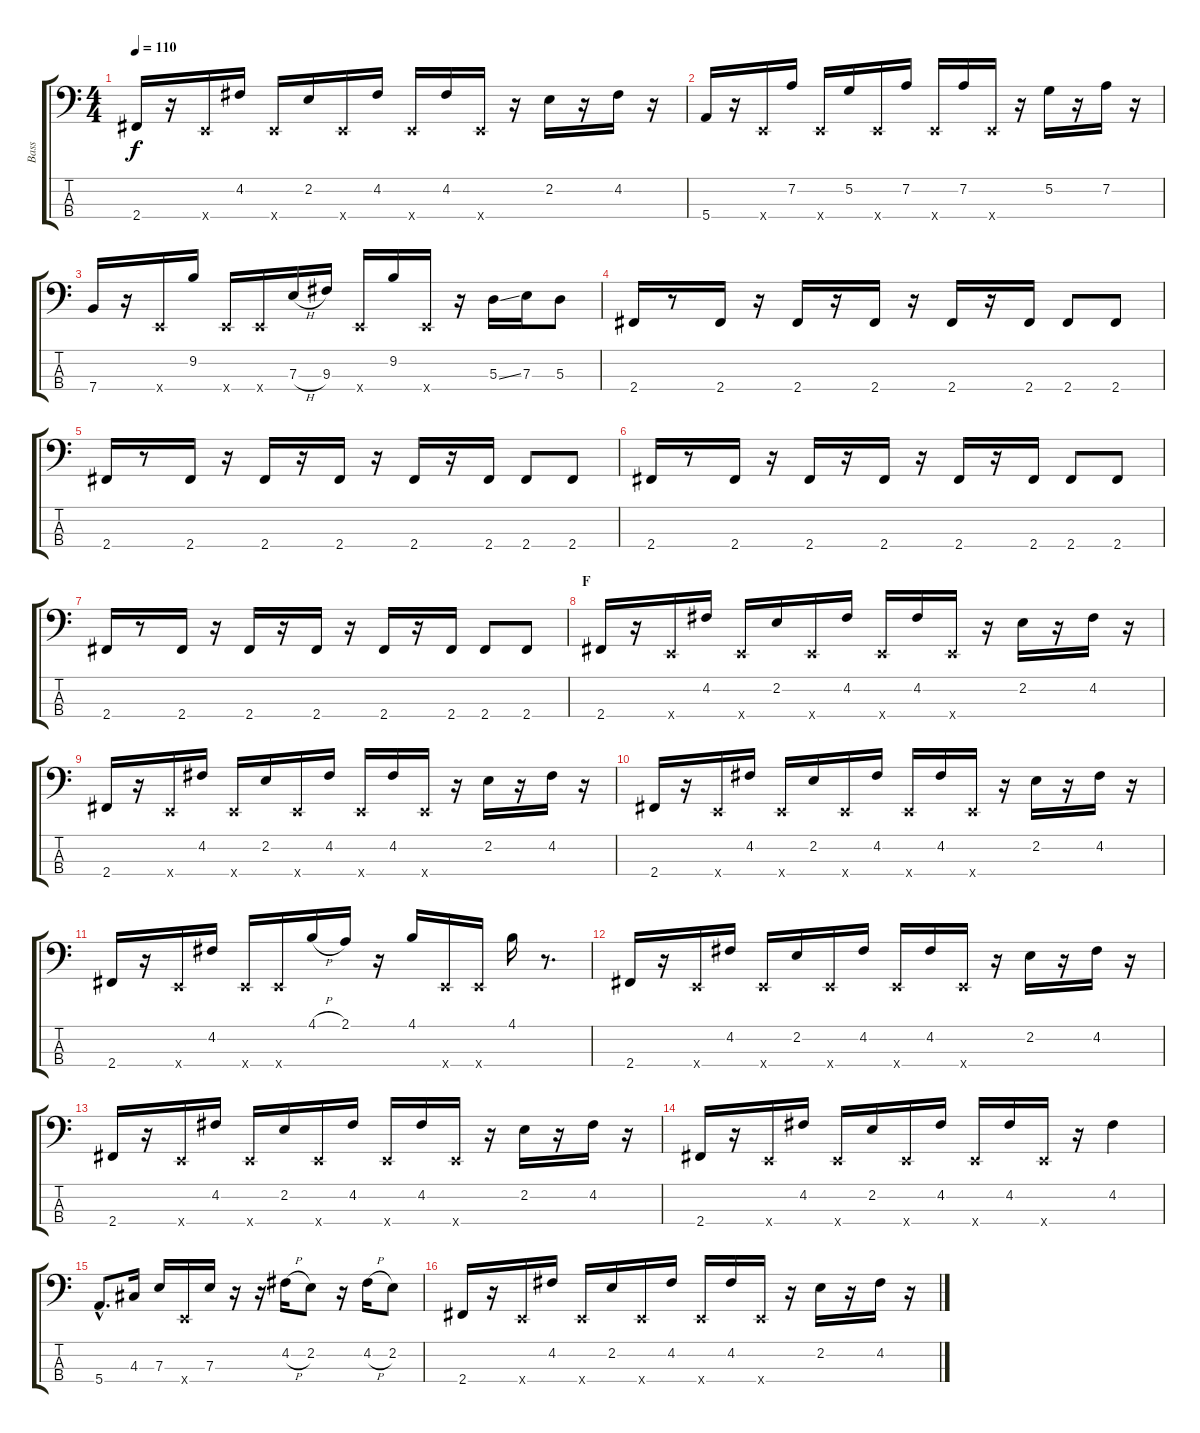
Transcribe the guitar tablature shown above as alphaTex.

\track ("Bass" "Bass") {instrument slapbass1}
\staff {score tabs}
\tuning (G2 D2 A1 E1) {hide}
\ts (4 4)
\tempo 110
\clef f4
\ks c
2.4.16{dy f} r.16 0.4{x}.16 4.2.16 0.4{x}.16 2.2.16 0.4{x}.16 4.2.16 0.4{x}.16 4.2.16 0.4{x}.16 r.16 2.2.16 r.16 4.2.16 r.16 |
5.4.16 r.16 0.4{x}.16 7.2.16 0.4{x}.16 5.2.16 0.4{x}.16 7.2.16 0.4{x}.16 7.2.16 0.4{x}.16 r.16 5.2.16 r.16 7.2.16 r.16 |
7.4.16 r.16 0.4{x}.16 9.2.16 0.4{x}.16 0.4{x}.16 7.3{h}.16 9.3.16 0.4{x}.16 9.2.16 0.4{x}.16 r.16 5.3{ss}.16 7.3.16 5.3.8 |
2.4.16 r.8 2.4.16 r.16 2.4.16 r.16 2.4.16 r.16 2.4.16 r.16 2.4.16 2.4.8 2.4.8 |
2.4.16 r.8 2.4.16 r.16 2.4.16 r.16 2.4.16 r.16 2.4.16 r.16 2.4.16 2.4.8 2.4.8 |
2.4.16 r.8 2.4.16 r.16 2.4.16 r.16 2.4.16 r.16 2.4.16 r.16 2.4.16 2.4.8 2.4.8 |
2.4.16 r.8 2.4.16 r.16 2.4.16 r.16 2.4.16 r.16 2.4.16 r.16 2.4.16 2.4.8 2.4.8 |
\section ("" "F")
2.4.16 r.16 0.4{x}.16 4.2.16 0.4{x}.16 2.2.16 0.4{x}.16 4.2.16 0.4{x}.16 4.2.16 0.4{x}.16 r.16 2.2.16 r.16 4.2.16 r.16 |
2.4.16 r.16 0.4{x}.16 4.2.16 0.4{x}.16 2.2.16 0.4{x}.16 4.2.16 0.4{x}.16 4.2.16 0.4{x}.16 r.16 2.2.16 r.16 4.2.16 r.16 |
2.4.16 r.16 0.4{x}.16 4.2.16 0.4{x}.16 2.2.16 0.4{x}.16 4.2.16 0.4{x}.16 4.2.16 0.4{x}.16 r.16 2.2.16 r.16 4.2.16 r.16 |
2.4.16 r.16 0.4{x}.16 4.2.16 0.4{x}.16 0.4{x}.16 4.1{h}.16 2.1.16 r.16 4.1.16 0.4{x}.16 0.4{x}.16 4.1.16 r.8{d} |
2.4.16 r.16 0.4{x}.16 4.2.16 0.4{x}.16 2.2.16 0.4{x}.16 4.2.16 0.4{x}.16 4.2.16 0.4{x}.16 r.16 2.2.16 r.16 4.2.16 r.16 |
2.4.16 r.16 0.4{x}.16 4.2.16 0.4{x}.16 2.2.16 0.4{x}.16 4.2.16 0.4{x}.16 4.2.16 0.4{x}.16 r.16 2.2.16 r.16 4.2.16 r.16 |
2.4.16 r.16 0.4{x}.16 4.2.16 0.4{x}.16 2.2.16 0.4{x}.16 4.2.16 0.4{x}.16 4.2.16 0.4{x}.16 r.16 4.2.4 |
5.4{hac}.8{d} 4.3.16 7.3.16 0.4{x}.16 7.3.16 r.16 r.16 4.2{h}.16 2.2.8 r.16 4.2{h}.16 2.2.8 |
2.4.16 r.16 0.4{x}.16 4.2.16 0.4{x}.16 2.2.16 0.4{x}.16 4.2.16 0.4{x}.16 4.2.16 0.4{x}.16 r.16 2.2.16 r.16 4.2.16 r.16
